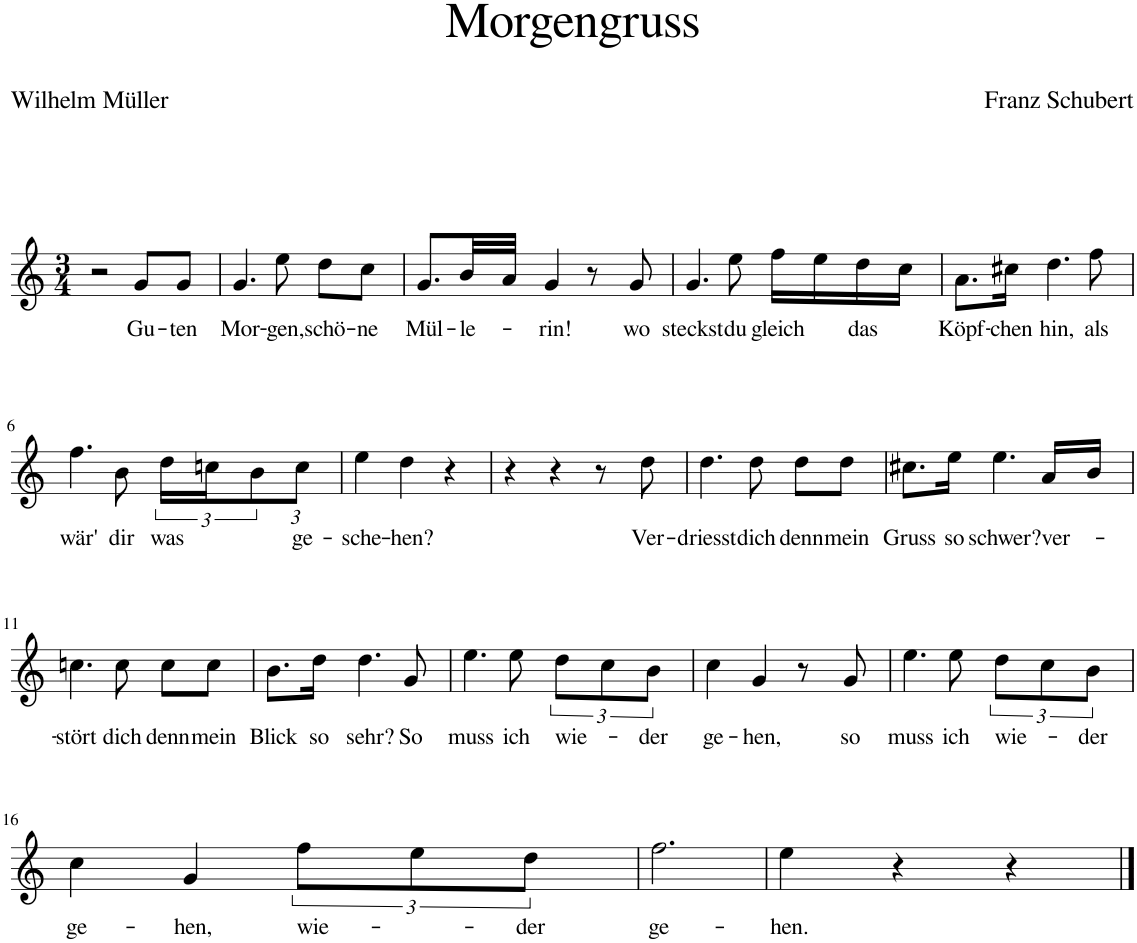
**kern	**text
*part1	*part1
*staff1	*staff1
*I"Piano	*
*I'Pno	*
*clefG2	*
*k[]	*
*M3/4	*
=1	=1
2r	.
!	!LO:LY:b
8g/L	Gu-
!	!LO:LY:b
8g/J	-ten
=2	=2
!	!LO:LY:b
4.g/	Mor-
!	!LO:LY:b
8ee\	-gen,
!	!LO:LY:b
8dd\L	schö-
!	!LO:LY:b
8cc\J	-ne
=3	=3
!	!LO:LY:b
8.g/L	Mül-
!	!LO:LY:b
32b/LL	-le-
32a/JJJ	.
!	!LO:LY:b
4g/	-rin!
8r	.
!	!LO:LY:b
8g/	wo
=4	=4
!	!LO:LY:b
4.g/	steckst
!	!LO:LY:b
8ee\	du
!	!LO:LY:b
16ff\LL	gleich
16ee\	.
!	!LO:LY:b
16dd\	das
16cc\JJ	.
=5	=5
!	!LO:LY:b
8.a\L	Köpf-
!	!LO:LY:b
16cc#X\Jk	-chen
!	!LO:LY:b
4.dd\	hin,
!	!LO:LY:b
8ff\	als
!!LO:LB:g=z
=6	=6
!	!LO:LY:b
4.ff\	wär'
!	!LO:LY:b
8b\	dir
!	!LO:LY:b
24dd\LL	was
24ccn\J	.
[24b\	.
24b\]	.
!	!LO:LY:b
12cc\J	ge-
=7	=7
!	!LO:LY:b
4ee\	-sche-
!	!LO:LY:b
4dd\	-hen?
4r	.
=8	=8
4r	.
4r	.
8r	.
!	!LO:LY:b
8dd\	Ver-
=9	=9
!	!LO:LY:b
4.dd\	-driesst
!	!LO:LY:b
8dd\	dich
!	!LO:LY:b
8dd\L	denn
!	!LO:LY:b
8dd\J	mein
=10	=10
!	!LO:LY:b
8.cc#X\L	Gruss
!	!LO:LY:b
16ee\Jk	so
!	!LO:LY:b
4.ee\	schwer?
!	!LO:LY:b
16a/LL	ver-
16b/JJ	.
!!LO:LB:g=z
=11	=11
!	!LO:LY:b
4.ccn\	-stört
!	!LO:LY:b
8cc\	dich
!	!LO:LY:b
8cc\L	denn
!	!LO:LY:b
8cc\J	mein
=12	=12
!	!LO:LY:b
8.b\L	Blick
!	!LO:LY:b
16dd\Jk	so
!	!LO:LY:b
4.dd\	sehr?
!	!LO:LY:b
8g/	So
=13	=13
!	!LO:LY:b
4.ee\	muss
!	!LO:LY:b
8ee\	ich
!	!LO:LY:b
12dd\L	wie-
12cc\	.
!	!LO:LY:b
12b\J	-der
=14	=14
!	!LO:LY:b
4cc\	ge-
!	!LO:LY:b
4g/	-hen,
8r	.
!	!LO:LY:b
8g/	so
=15	=15
!	!LO:LY:b
4.ee\	muss
!	!LO:LY:b
8ee\	ich
!	!LO:LY:b
12dd\L	wie-
12cc\	.
!	!LO:LY:b
12b\J	-der
!!LO:LB:g=z
=16	=16
!	!LO:LY:b
4cc\	ge-
!	!LO:LY:b
4g/	-hen,
!	!LO:LY:b
12ff\L	wie-
12ee\	.
!	!LO:LY:b
12dd\J	-der
=17	=17
!	!LO:LY:b
2.ff\	ge-
=18	=18
!	!LO:LY:b
4ee\	-hen.
4r	.
4r	.
==	==
*-	*-
